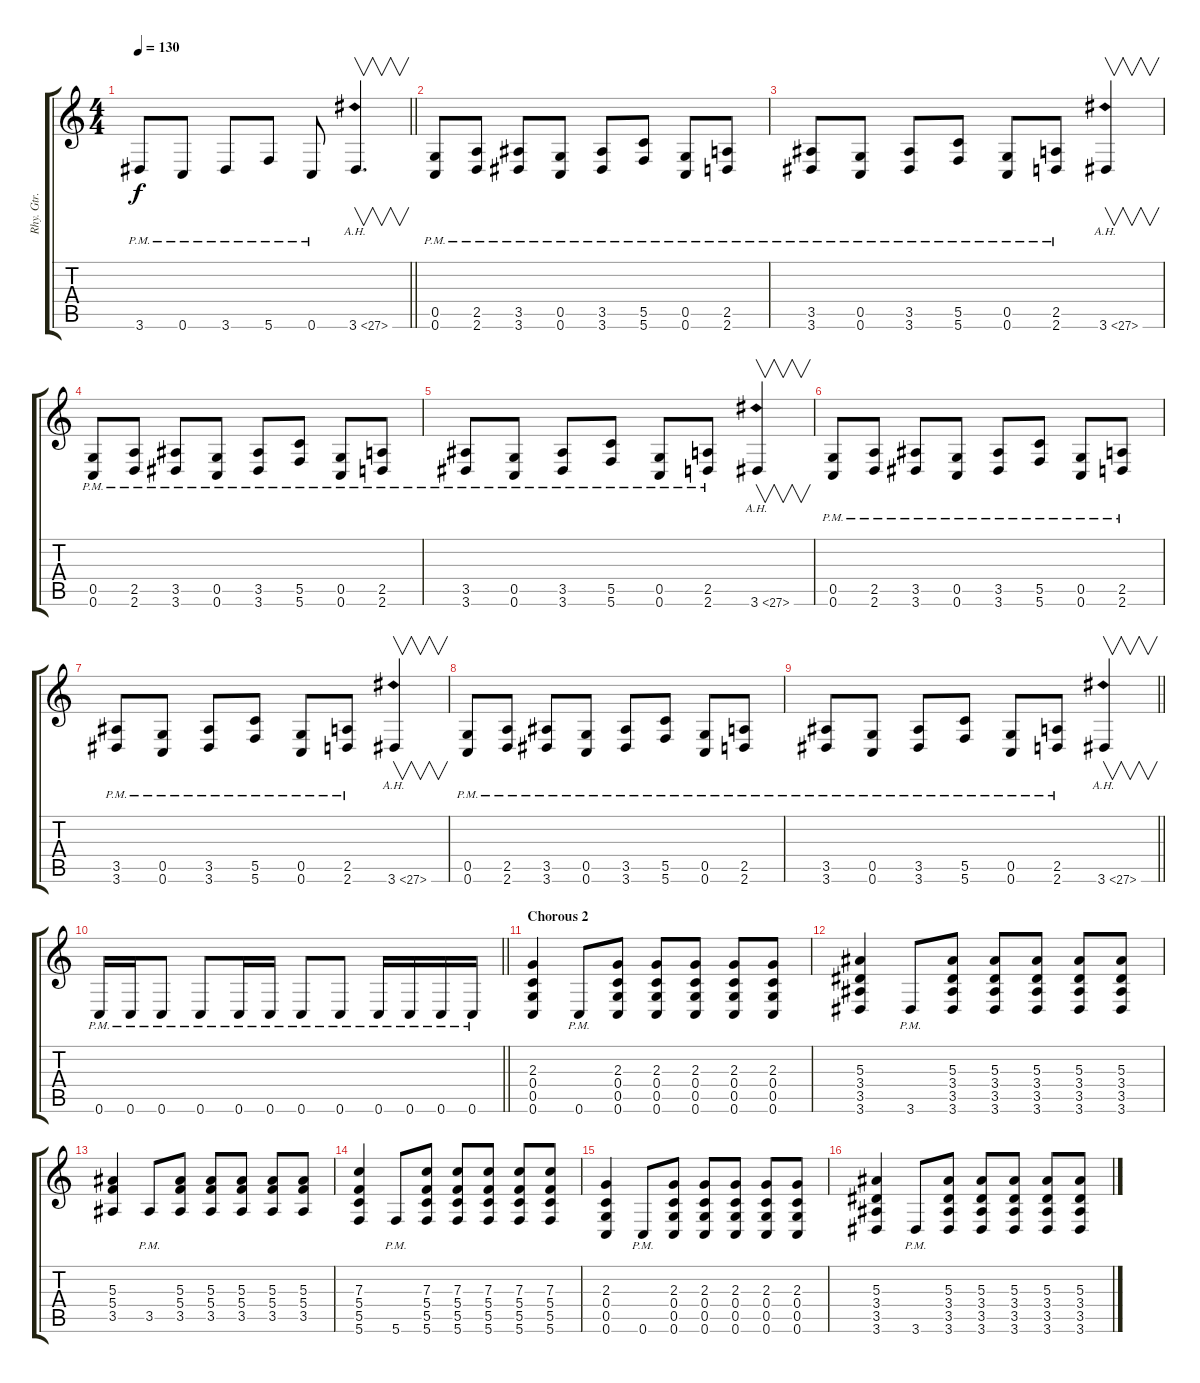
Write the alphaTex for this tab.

\track ("Rhy. Gtr. 2" "Rhy. Gtr. ") {instrument distortionguitar}
\staff {score tabs}
\tuning (D4 A3 F3 C3 G2 C2) {hide}
\ts (4 4)
\tempo 130
\clef g2
\barLineRight lightlight
\ks c
3.6{pm}.8{dy f} 0.6{pm}.8 3.6{pm}.8 5.6{pm}.8 0.6{pm}.8 3.6{ah 24}.4{v d} |
\section ("" "")
(0.5{pm} 0.6{pm}).8 (2.5{pm} 2.6{pm}).8 (3.5{pm} 3.6{pm}).8 (0.5{pm} 0.6{pm}).8 (3.5{pm} 3.6{pm}).8 (5.5{pm} 5.6{pm}).8 (0.5{pm} 0.6{pm}).8 (2.5{pm} 2.6{pm}).8 |
(3.5{pm} 3.6{pm}).8 (0.5{pm} 0.6{pm}).8 (3.5{pm} 3.6{pm}).8 (5.5{pm} 5.6{pm}).8 (0.5{pm} 0.6{pm}).8 (2.5{pm} 2.6{pm}).8 3.6{ah 24}.4{v} |
(0.5{pm} 0.6{pm}).8 (2.5{pm} 2.6{pm}).8 (3.5{pm} 3.6{pm}).8 (0.5{pm} 0.6{pm}).8 (3.5{pm} 3.6{pm}).8 (5.5{pm} 5.6{pm}).8 (0.5{pm} 0.6{pm}).8 (2.5{pm} 2.6{pm}).8 |
(3.5{pm} 3.6{pm}).8 (0.5{pm} 0.6{pm}).8 (3.5{pm} 3.6{pm}).8 (5.5{pm} 5.6{pm}).8 (0.5{pm} 0.6{pm}).8 (2.5{pm} 2.6{pm}).8 3.6{ah 24}.4{v} |
(0.5{pm} 0.6{pm}).8 (2.5{pm} 2.6{pm}).8 (3.5{pm} 3.6{pm}).8 (0.5{pm} 0.6{pm}).8 (3.5{pm} 3.6{pm}).8 (5.5{pm} 5.6{pm}).8 (0.5{pm} 0.6{pm}).8 (2.5{pm} 2.6{pm}).8 |
(3.5{pm} 3.6{pm}).8 (0.5{pm} 0.6{pm}).8 (3.5{pm} 3.6{pm}).8 (5.5{pm} 5.6{pm}).8 (0.5{pm} 0.6{pm}).8 (2.5{pm} 2.6{pm}).8 3.6{ah 24}.4{v} |
(0.5{pm} 0.6{pm}).8 (2.5{pm} 2.6{pm}).8 (3.5{pm} 3.6{pm}).8 (0.5{pm} 0.6{pm}).8 (3.5{pm} 3.6{pm}).8 (5.5{pm} 5.6{pm}).8 (0.5{pm} 0.6{pm}).8 (2.5{pm} 2.6{pm}).8 |
\barLineRight lightlight
(3.5{pm} 3.6{pm}).8 (0.5{pm} 0.6{pm}).8 (3.5{pm} 3.6{pm}).8 (5.5{pm} 5.6{pm}).8 (0.5{pm} 0.6{pm}).8 (2.5{pm} 2.6{pm}).8 3.6{ah 24}.4{v} |
\section ("" "")
\barLineRight lightlight
0.6{pm}.16 0.6{pm}.16 0.6{pm}.8 0.6{pm}.8 0.6{pm}.16 0.6{pm}.16 0.6{pm}.8 0.6{pm}.8 0.6{pm}.16 0.6{pm}.16 0.6{pm}.16 0.6{pm}.16 |
\section ("" "Chorous 2")
(2.3 0.4 0.5 0.6).4 0.6{pm}.8 (2.3 0.4 0.5 0.6).8 (2.3 0.4 0.5 0.6).8 (2.3 0.4 0.5 0.6).8 (2.3 0.4 0.5 0.6).8 (2.3 0.4 0.5 0.6).8 |
(5.3 3.4 3.5 3.6).4 3.6{pm}.8 (5.3 3.4 3.5 3.6).8 (5.3 3.4 3.5 3.6).8 (5.3 3.4 3.5 3.6).8 (5.3 3.4 3.5 3.6).8 (5.3 3.4 3.5 3.6).8 |
(5.3 5.4 3.5).4 3.5{pm}.8 (5.3 5.4 3.5).8 (5.3 5.4 3.5).8 (5.3 5.4 3.5).8 (5.3 5.4 3.5).8 (5.3 5.4 3.5).8 |
(7.3 5.4 5.5 5.6).4 5.6{pm}.8 (7.3 5.4 5.5 5.6).8 (7.3 5.4 5.5 5.6).8 (7.3 5.4 5.5 5.6).8 (7.3 5.4 5.5 5.6).8 (7.3 5.4 5.5 5.6).8 |
(2.3 0.4 0.5 0.6).4 0.6{pm}.8 (2.3 0.4 0.5 0.6).8 (2.3 0.4 0.5 0.6).8 (2.3 0.4 0.5 0.6).8 (2.3 0.4 0.5 0.6).8 (2.3 0.4 0.5 0.6).8 |
(5.3 3.4 3.5 3.6).4 3.6{pm}.8 (5.3 3.4 3.5 3.6).8 (5.3 3.4 3.5 3.6).8 (5.3 3.4 3.5 3.6).8 (5.3 3.4 3.5 3.6).8 (5.3 3.4 3.5 3.6).8
